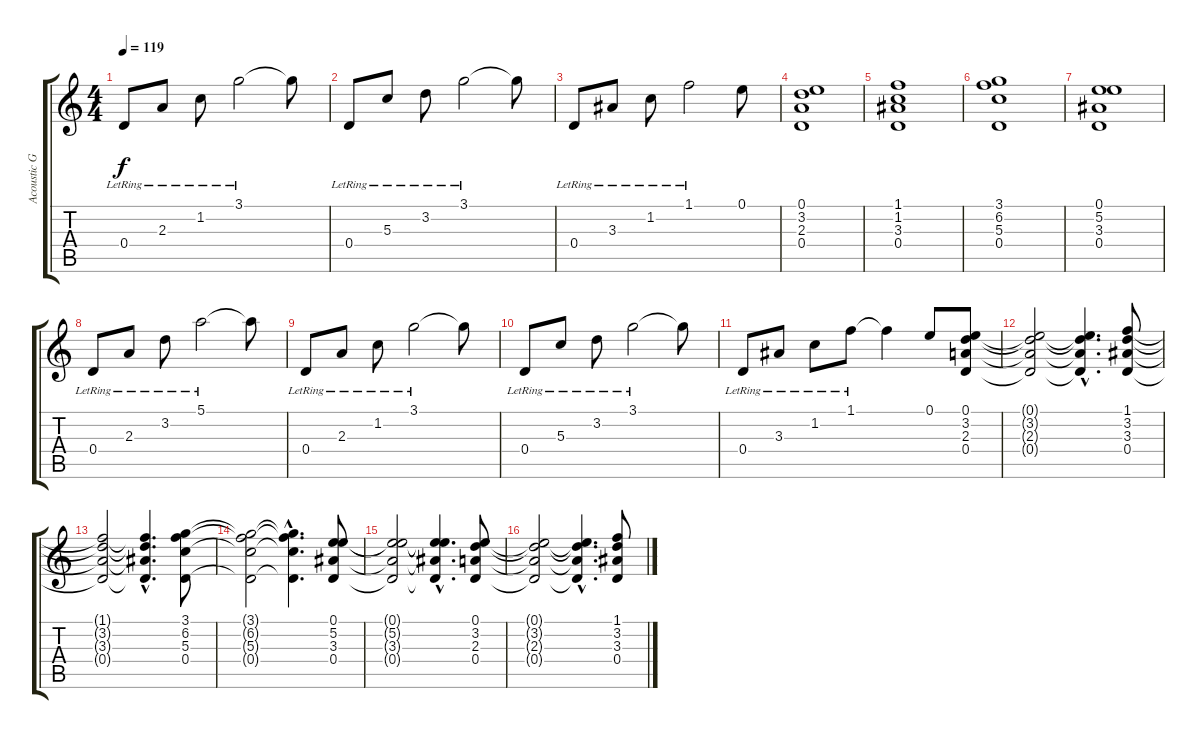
\track ("Acoustic Guitar 1" "Acoustic G") {instrument acousticguitarsteel}
\staff {score tabs}
\tuning (E4 B3 G3 D3 A2 E2) {hide}
\ts (4 4)
\tempo 119
\clef g2
\ks c
0.4{lr}.8{dy f} 2.3{lr}.8 1.2{lr}.8 3.1{lr}.2 3.1{t}.8 |
0.4{lr}.8 5.3{lr}.8 3.2{lr}.8 3.1{lr}.2 3.1{t}.8 |
0.4{lr}.8 3.3{lr}.8 1.2{lr}.8 1.1{lr}.2 0.1.8 |
(0.1 3.2 2.3 0.4).1 |
(1.1 1.2 3.3 0.4).1 |
(3.1 6.2 5.3 0.4).1 |
(0.1 5.2 3.3 0.4).1 |
0.4{lr}.8 2.3{lr}.8 3.2{lr}.8 5.1{lr}.2 5.1{t}.8 |
0.4{lr}.8 2.3{lr}.8 1.2{lr}.8 3.1{lr}.2 3.1{t}.8 |
0.4{lr}.8 5.3{lr}.8 3.2{lr}.8 3.1{lr}.2 3.1{t}.8 |
0.4{lr}.8 3.3{lr}.8 1.2{lr}.8 1.1{lr}.8 1.1{t}.4 0.1.8 (0.1 3.2 2.3 0.4).8 |
(0.1{t} 3.2{t} 2.3{t} 0.4{t}).2 (0.1{hac t} 3.2{hac t} 2.3{hac t} 0.4{hac t}).4{d} (1.1 3.2 3.3 0.4).8 |
(1.1{t} 3.2{t} 3.3{t} 0.4{t}).2 (1.1{hac t} 3.2{hac t} 3.3{hac t} 0.4{hac t}).4{d} (3.1 6.2 5.3 0.4).8 |
(3.1{t} 6.2{t} 5.3{t} 0.4{t}).2 (3.1{hac t} 6.2{hac t} 5.3{hac t} 0.4{hac t}).4{d} (0.1 5.2 3.3 0.4).8 |
(0.1{t} 5.2{t} 3.3{t} 0.4{t}).2 (0.1{hac t} 5.2{hac t} 3.3{hac t} 0.4{hac t}).4{d} (0.1 3.2 2.3 0.4).8 |
(0.1{t} 3.2{t} 2.3{t} 0.4{t}).2 (0.1{hac t} 3.2{hac t} 2.3{hac t} 0.4{hac t}).4{d} (1.1 3.2 3.3 0.4).8
